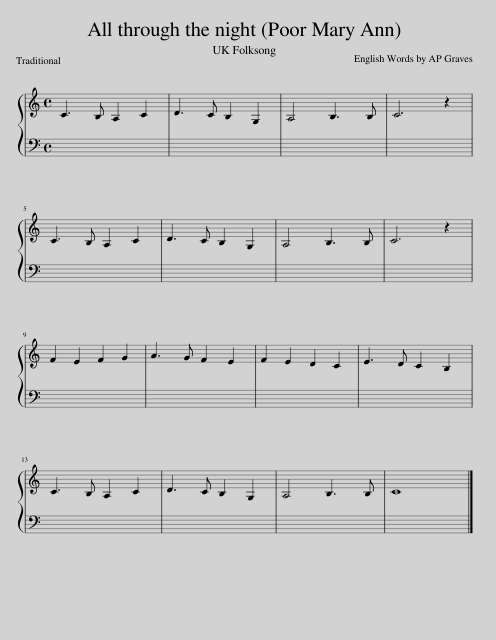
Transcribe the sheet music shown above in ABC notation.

X:1
L:1/8
M:4/4
I:linebreak $
K:C
V:1 treble
V:1
 C3 B, A,2 C2 | D3 C B,2 G,2 | A,4 B,3 B, | C6 z2 |$ C3 B, A,2 C2 | %5
 D3 C B,2 G,2 | A,4 B,3 B, | C6 z2 |$ F2 E2 F2 G2 | A3 G F2 E2 | %10
 F2 E2 D2 C2 | E3 D C2 B,2 |$ C3 B, A,2 C2 | D3 C B,2 G,2 | A,4 B,3 B, | %15
 C8 |] %16
